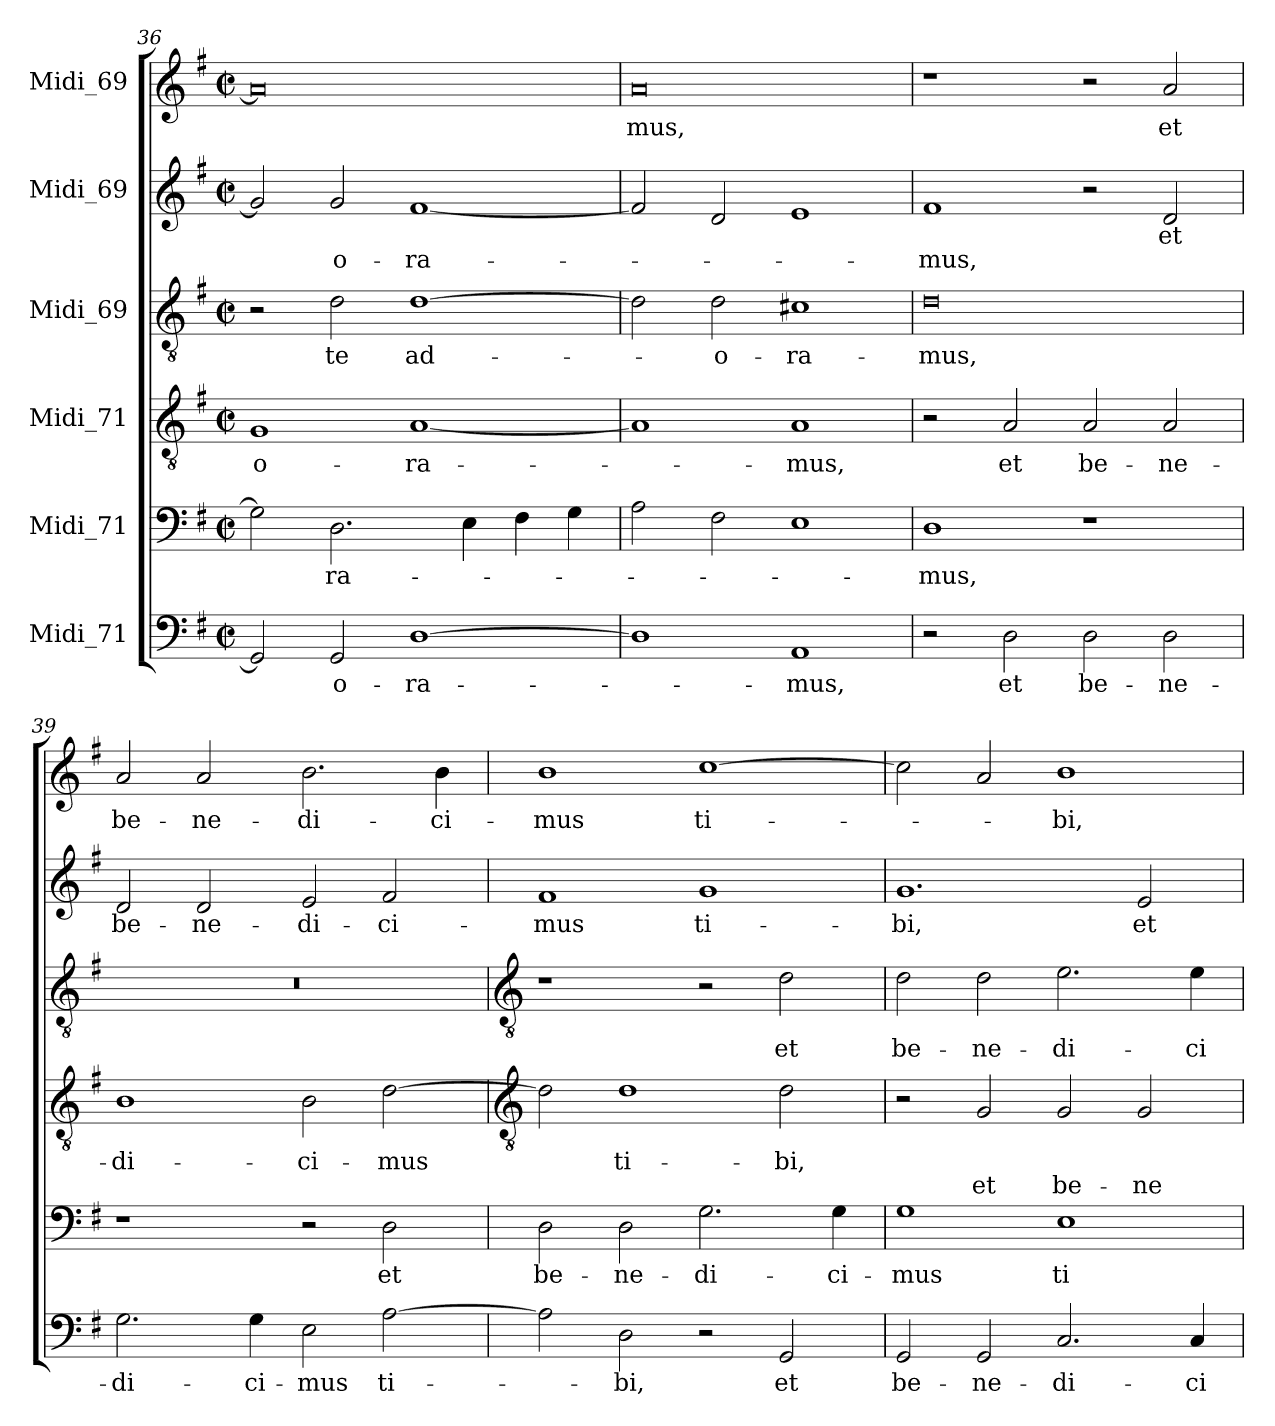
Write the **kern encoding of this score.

**kern	**text	**kern	**text	**kern	**text	**text	**kern	**text	**kern	**text	**text	**kern	**text
*part6	*part6	*part5	*part5	*part4	*part4	*part4	*part3	*part3	*part2	*part2	*part2	*part1	*part1
*staff6	*staff6	*staff5	*staff5	*staff4	*staff4	*staff4	*staff3	*staff3	*staff2	*staff2	*staff2	*staff1	*staff1
*I"Midi_71	*	*I"Midi_71	*	*I"Midi_71	*	*	*I"Midi_69	*	*I"Midi_69	*	*	*I"Midi_69	*
*clefF4	*	*clefF4	*	*clefGv2	*	*	*clefGv2	*	*clefG2	*	*	*clefG2	*
*k[f#]	*	*k[f#]	*	*k[f#]	*	*	*k[f#]	*	*k[f#]	*	*	*k[f#]	*
*G:	*	*G:	*	*G:	*	*	*G:	*	*G:	*	*	*G:	*
*M4/2	*	*M4/2	*	*M4/2	*	*	*M4/2	*	*M4/2	*	*	*M4/2	*
*met(c|)	*	*met(c|)	*	*met(c|)	*	*	*met(c|)	*	*met(c|)	*	*	*met(c|)	*
=36	=36	=36	=36	=36	=36	=36	=36	=36	=36	=36	=36	=36	=36
!	!	!	!	!	!LO:LY:b	!	!	!	!	!	!	!	!
2GG]	.	2G]	.	1G	-o-	.	2r	.	2g]	.	.	0a]	.
!	!LO:LY:b	!	!LO:LY:b	!	!	!	!	!LO:LY:b	!	!	!LO:LY:b	!	!
2GG	-o-	2.D	-ra-	.	.	.	2d	te	2g	.	-o-	.	.
!	!LO:LY:b	!	!	!	!LO:LY:b	!	!	!LO:LY:b	!	!	!LO:LY:b	!	!
[1D	-ra-	.	.	[1A	-ra-	.	[1d	ad-	[1f#	.	-ra-	.	.
.	.	4E	.	.	.	.	.	.	.	.	.	.	.
.	.	4F#	.	.	.	.	.	.	.	.	.	.	.
.	.	4G	.	.	.	.	.	.	.	.	.	.	.
=37	=37	=37	=37	=37	=37	=37	=37	=37	=37	=37	=37	=37	=37
!	!	!	!	!	!	!	!	!	!	!	!	!	!LO:LY:b
1D]	.	2A	.	1A]	.	.	2d]	.	2f#]	.	.	0a	-mus,
!	!	!	!	!	!	!	!	!LO:LY:b	!	!	!	!	!
.	.	2F#	.	.	.	.	2d	-o-	2d	.	.	.	.
!	!LO:LY:b	!	!	!	!LO:LY:b	!	!	!LO:LY:b	!	!	!	!	!
1AA	-mus,	1E	.	1A	-mus,	.	1c#X	-ra-	1e	.	.	.	.
=38	=38	=38	=38	=38	=38	=38	=38	=38	=38	=38	=38	=38	=38
!	!	!	!LO:LY:b	!	!	!	!	!LO:LY:b	!	!	!LO:LY:b	!	!
2r	.	1D	-mus,	2r	.	.	0d	-mus,	1f#	.	-mus,	1r	.
!	!LO:LY:b	!	!	!	!LO:LY:b	!	!	!	!	!	!	!	!
2D	et	.	.	2A	et	.	.	.	.	.	.	.	.
!	!LO:LY:b	!	!	!	!LO:LY:b	!	!	!	!	!	!	!	!
2D	be-	1r	.	2A	be-	.	.	.	2r	.	.	2r	.
!	!LO:LY:b	!	!	!	!LO:LY:b	!	!	!	!	!LO:LY:b	!	!	!LO:LY:b
2D	-ne-	.	.	2A	-ne-	.	.	.	2d	et	.	2a	et
!!LO:LB:g=z
=39	=39	=39	=39	=39	=39	=39	=39	=39	=39	=39	=39	=39	=39
!	!LO:LY:b	!	!	!	!LO:LY:b	!	!	!	!	!LO:LY:b	!	!	!LO:LY:b
2.G	-di-	1r	.	1B	-di-	.	0r	.	2d	be-	.	2a	be-
!	!	!	!	!	!	!	!	!	!	!LO:LY:b	!	!	!LO:LY:b
.	.	.	.	.	.	.	.	.	2d	-ne-	.	2a	-ne-
!	!LO:LY:b	!	!	!	!	!	!	!	!	!	!	!	!
4G	-ci-	.	.	.	.	.	.	.	.	.	.	.	.
!	!LO:LY:b	!	!	!	!LO:LY:b	!	!	!	!	!LO:LY:b	!	!	!LO:LY:b
2E	-mus	2r	.	2B	-ci-	.	.	.	2e	-di-	.	2.b	-di-
!	!LO:LY:b	!	!LO:LY:b	!	!LO:LY:b	!	!	!	!	!LO:LY:b	!	!	!
[2A	ti-	2D	et	[2d	-mus	.	.	.	2f#	-ci-	.	.	.
!	!	!	!	!	!	!	!	!	!	!	!	!	!LO:LY:b
.	.	.	.	.	.	.	.	.	.	.	.	4b	-ci-
!!LO:LB:g=z
=40	=40	=40	=40	=40	=40	=40	=40	=40	=40	=40	=40	=40	=40
*	*	*	*	*clefGv2	*	*	*clefGv2	*	*	*	*	*	*
!	!	!	!LO:LY:b	!	!	!	!	!	!	!LO:LY:b	!	!	!LO:LY:b
2A]	.	2D	be-	2d]	.	.	1r	.	1f#	-mus	.	1b	-mus
!	!LO:LY:b	!	!LO:LY:b	!	!LO:LY:b	!	!	!	!	!	!	!	!
2D	-bi,	2D	-ne-	1d	ti-	.	.	.	.	.	.	.	.
!	!	!	!LO:LY:b	!	!	!	!	!	!	!LO:LY:b	!	!	!LO:LY:b
2r	.	2.G	-di-	.	.	.	2r	.	1g	ti-	.	[1cc	ti-
!	!LO:LY:b	!	!	!	!LO:LY:b	!	!	!LO:LY:b	!	!	!	!	!
2GG	et	.	.	2d	-bi,	.	2d	et	.	.	.	.	.
!	!	!	!LO:LY:b	!	!	!	!	!	!	!	!	!	!
.	.	4G	-ci-	.	.	.	.	.	.	.	.	.	.
=41	=41	=41	=41	=41	=41	=41	=41	=41	=41	=41	=41	=41	=41
!	!LO:LY:b	!	!LO:LY:b	!	!	!	!	!LO:LY:b	!	!LO:LY:b	!	!	!
2GG	be-	1G	-mus	2r	.	.	2d	be-	1.g	-bi,	.	2cc]	.
!	!LO:LY:b	!	!	!	!	!LO:LY:b	!	!LO:LY:b	!	!	!	!	!
2GG	-ne-	.	.	2G	.	et	2d	-ne-	.	.	.	2a	.
!	!LO:LY:b	!	!LO:LY:b	!	!	!LO:LY:b	!	!LO:LY:b	!	!	!	!	!LO:LY:b
2.C	-di-	1E	ti-	2G	.	be-	2.e	-di-	.	.	.	1b	-bi,
!	!	!	!	!	!	!LO:LY:b	!	!	!	!LO:LY:b	!	!	!
.	.	.	.	2G	.	-ne-	.	.	2e	et	.	.	.
!	!LO:LY:b	!	!	!	!	!	!	!LO:LY:b	!	!	!	!	!
4C	-ci-	.	.	.	.	.	4e	-ci-	.	.	.	.	.
=	=	=	=	=	=	=	=	=	=	=	=	=	=
*-	*-	*-	*-	*-	*-	*-	*-	*-	*-	*-	*-	*-	*-
